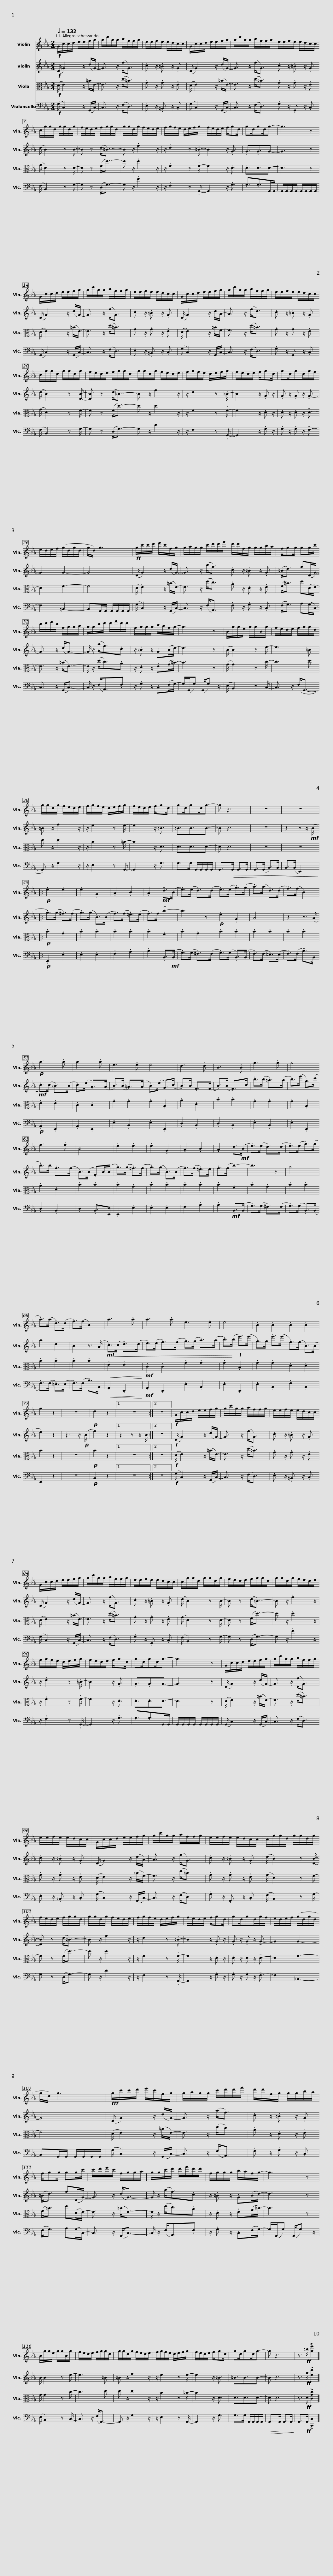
X:1
%%score 1 2 3 4
L:1/8
Q:1/4=132
M:2/4
I:linebreak $
K:Eb
V:1 treble
V:2 treble
V:3 alto
V:4 bass
V:1
!f! G/c/c/d/ e/e/f/g/ | g/c'/g/g/ a/f/f/g/ | e/e/f/e/ e/d/c/c/ | G/c/c/d/ e/e/f/g/ |$ g/c'/g/g/ a/f/f/g/ | %5
 e/e/f/e/ e/d/c/c/ | c/g/g/d/ g/g/d/g/ | f/e/d/e/ f/g/g/d/ | g/g/d/g/ f/e/d/e/ |$ f/g/f/e/ d/e/f/g/ | %10
 f/e/d/e/ f/gd/ | gd/gd/g- | g3 z | G/c/c/d/ e/e/f/g/ |$ g/c'/g/g/ a/f/f/g/ | %15
 e/e/f/e/ e/d/c/c/ | G/c/c/d/ e/e/f/g/ | g/c'/g/g/ a/f/f/g/ | e/e/f/e/ e/d/c/c/ |$ c/g/g/d/ g/g/d/g/ | %20
 f/e/d/e/ f/g/g/d/ | g/g/d/g/ f/e/d/e/ | f/g/f/e/ d/e/f/g/ | f/e/d/e/ f/gd/ |$ gd/gd/g/f/ | %25
 e/d/e/f/ (g/d/g/d/ | g/d/) g3 |!ff! g/c'/c'/d'/ e'/c'/f/g/ | g/a/g/g/ c'/d'/d'/f'/ |$ d'/d'/f/g/ g/g/b/a/ | %30
 f/gg/ gg/c'/ | c'/d'/e'/c'/ f/g/g/a/ | g/g/c'/d'/ d'/f'/d'/d'/ | f/g/g/g/ b/a/f/g/- |$ g3 z | %35
 B/g/g/e/ g/g/B/g/ | f/e/d/e/ f/g/g/d/ | g/g/d/g/ f/e/d/e/ | f/g/f/e/ d/e/f/g/ |$ f/e/d/e/ f/gd/ | %40
 gd/gd/g- | g z3 | z4 | z4 |:!p! .e2 .e2 | %45
 .e2 .G2 |$ .A2 .B2 | .A2!mf! !tenuto!d>(B |$ .e>)(e .d>)(d | .e>)(e .g>)(g | %50
 .a>)(a .d>)(d | .f>)(f B2) |!p! a3 .a | a3 .a |$ e3 .e | %55
 e4 | d3 .d | B3 .B | g3 .g | g4 |$ %60
 f3 .f | B4 | .e2 .e2 | .e2 .G2 | .A2 .B2 | %65
 .A2 d>!mf!(B |$ .e>)(e .d>)(d | .e>)(e .g>)(g | .a>)(a .d>)(d | .f>)(f B2) | %70
 a3 .a | a3 .a | e3 .e |$ e4 | .B2 .B2 | %75
 .B2 .B2 | g2 z2 | z4 |!p! d2 z2 |1 z4 :|2 %80
 z4 ||!f! G/c/c/d/ e/e/f/g/ |$ g/c'/g/g/ a/f/f/g/ | e/e/f/e/ e/d/c/c/ | G/c/c/d/ e/e/f/g/ | %85
 g/c'/g/g/ a/f/f/g/ | e/e/f/e/ e/d/c/c/ |$ c/g/g/d/ g/g/d/g/ | f/e/d/e/ f/g/g/d/ | g/g/d/g/ f/e/d/e/ | %90
 f/g/f/e/ d/e/f/g/ | f/e/d/e/ f/gd/ |$ gd/gd/g- |$ g3 z | G/c/c/d/ e/e/f/g/ | %95
 g/c'/g/g/ a/f/f/g/ | e/e/f/e/ e/d/c/c/ | G/c/c/d/ e/e/f/g/ |$ g/c'/g/g/ a/f/f/g/ | e/e/f/e/ e/d/c/c/ | %100
 c/g/g/d/ g/g/d/g/ | f/e/d/e/ f/g/g/d/ | g/g/d/g/ f/e/d/e/ |$ f/g/f/e/ d/e/f/g/ | f/e/d/e/ f/gd/ |$ %105
 gd/gd/g/f/ | e/d/e/f/ (g/d/g/d/ | g/d/) g3 |!fff! g/c'/c'/d'/ e'/c'/f/g/ | g/a/g/g/ c'/d'/d'/f'/ |$ %110
 d'/d'/f/g/ g/g/b/a/ | f/gg/ gg/c'/ |$ c'/d'/e'/c'/ f/g/g/a/ | g/g/c'/d'/ d'/f'/d'/d'/ | f/g/g/g/ b/a/f/g/- | %115
 g3 z | B/g/g/e/ g/g/B/g/ |$ f/e/d/e/ f/g/g/d/ | g/g/d/g/ f/e/d/e/ |$ f/g/f/e/ d/e/f/g/ | %120
 f/e/d/e/ f/gd/ |$ gd/gd/g- | g z3 | z3/2!ff! =b/ !>![ge']2 |] %124
V:2
!f! (D/ G2) z/ (d/G/-) | G3/2 z/ (f<G) | .c z/ .=B z/ .G | (D/ G2) z/ (d/G/-) |$ G3/2 z/ (f<G) | %5
 .c z/ .=B z/ .G | (d/ B2) z B/- | B z (d<=B-) | B z/ .f2 z/ |$ z/ .d2 z .=B/- | %10
 B2 z/ .G3/2 | .G3/2.G3/2G- | G3 z | (D/ G2) z/ (d/G/-) |$ G3/2 z/ (f<G) | %15
 .c z/ .=B z/ .G | (D/ G2) z/ d/A/- | A3/2 z/ (f<d) | .c z/ .=B z/ .G |$ (d/ B2) z [DB]/- | %20
 [DB] z (d<=B-) | B z/ f2 z/ | z/ d2 z .=B/- | B2 z/ .G z/ |$ .G z/ .G z/ !tenuto!G- | %25
 G2 G2- | G4 | (D/ G2) z/ (d/G/-) | G3/2 z/ (a<f) |$ .c z/ .=B z/ .G | %30
 (=B<d) f(D/G/-) | G3/2 z/ (d<G-) | G/ z/ (a<f).c | z/ .=B z/ .G(B/d/-) |$ d3 z | %35
 (B/ B2) z e/- | e3 =B | =B z/ f2 z/ | z/ e2 z e/- |$ e2 z/ =B3/2 | %40
 =B3/2B3/2B- | B z3 | z4 | z2 z z/!mf! (B/ |: .g>)(g .^f>)(f | %45
 .g>)(g .B>)(B |$ .f>)(f .=e>)(e | .f>)f !>!b2- |$ b3 z |!p! .e2 .G2 | %50
 A4 | z2 z3/2 (A/ |!mf! .c>)(c .=B>)(B | .c>)(e .A>)(A |$ .B>)(B .=A>)(A | %55
 .B>)(e G>)(c | .B>)B .F>(F | .B>)(B .F>)c | .b>(b .=a>)(a | .b>)(e' g>)(c' |$ %60
 .b>)b .f>(f | .B>)(B .F)B/(B/ | .g>)(g .^f>)(f | .g>)(g .B>)(B | .f>)(f .=e>)e | %65
 .f>(f b2-) |$ b3 z | g4 | a2 d2 | B2 z3/2 (A/ | %70
!mf!!<(! .c>)(c .d>)(d | .e>)(e .f>)(f | .g>)(g .a>)(a |$ .b>)!<)!(b!f! e'>)(e' | .g>)g .e'>(e' | %75
 .f>)(f .B>)(B | e2) z2 | z3 z/!p! (B/ | f2) z2 |1 z2 z z/ B/ :|2 %80
 z4 ||!f! (D/ G2) z/ (d/G/-) |$ G3/2 z/ (f<G) | .c z/ .=B z/ .G | (D/ G2) z/ (d/G/-) | %85
 G3/2 z/ (f<G) | .c z/ .=B z/ .G |$ (d/ B2) z B/- | B z (d<=B-) | B z/ .f2 z/ | %90
 z/ .d2 z .=B/- | B2 z/ .G3/2 |$ .G3/2.G3/2G- |$ G3 z | (D/ G2) z/ (d/G/-) | %95
 G3/2 z/ (f<G) | .c z/ .=B z/ .G | (D/ G2) z/ (d/A/-) |$ A3/2 z/ (f<G) | .c z/ .=B z/ .G | %100
 (d/ B2) z [DB]/- | [DB] z (d<=B-) | B z/ f2 z/ |$ z/ d2 z .=B/- | B2 z/ .G z/ |$ %105
 .G z/ .G z/ !tenuto!G- | G2 G2- | G4 | (D/ G2) z/ (d/G/-) | G3/2 z/ (a<f) |$ %110
 .c z/ .=B z/ .G | (=B<d) f(D/G/-) |$ G3/2 z/ (d<G-) | G/ z/ (a<f).c | z/ .=B z/ .G(B/d/-) | %115
 d3 z | B/ B2 z e/- |$ e3 =B | =B z/ f2 z/ |$ z/ e2 z e/- | %120
 e2 z/ =B3/2 |$ =B3/2B3/2B- | B z3 | z3/2!ff! g/ !>![ec']2 |] %124
V:3
!f! (D/ E2) z/ =B/E/- | E3/2 z/ (d<=B) | .G z/ .G z/ .E | (D/ E2) z/ (=B/E/-) |$ E3/2 z/ (d<=B) | %5
 .G z/ .G z/ .E | (G/ D2) z D/- | D z (F<d-) | d z/ .d2 z/ |$ z/ .F2 z .F/- | %10
 F2 z/ .D3/2 | .D3/2.D3/2D- | D3 z | (D/ E2) z/ (=B/E/-) |$ E3/2 z/ (d<=B) | %15
 .G z/ .G z/ .E | (D/ E2) z/ =B/F/- | F3/2 z/ (d<=B) | .G z/ .G z/ .E |$ (G/ D2) z F/- | %20
 F z (F<d-) | d z/ d2 z/ | z/ F2 z .F/- | F2 z/ .D z/ |$ .D z/ .D z/ !tenuto!D- | %25
 D2 F2- | F4 | (D/ E2) z/ (=B/E/-) | E3/2 z/ (d<c) |$ .A z/ .D z/ .E | %30
 (F<=B) d(D/E/-) | E3/2 z/ (=B<E-) | E/ z/ (d<c).A | z/ .D z/ .E(G/=B/-) |$ B3 z | %35
 (G/ G2) z c/- | c3 d | d z/ d2 z/ | z/ B2 z =B/- |$ B2 z/ D3/2 | %40
 D3/2D3/2D- | D z3 | z4 | z4 |:!p! .B2 .G2 | %45
 .B2 .B2 |$ .B2 .B2 | .B2 .F2 |$ .B2 .G2 | .B2 .B2 | %50
 .B2 .B2 | .B2 .B2 | .E2 .E2 | .C2 .C2 |$ .G2 .G2 | %55
 .G2 .B,2 | .A2 .D2 | .B2 .B2 | .G2 .G2 | .G2 .B,2 |$ %60
 .A2 .D2 | .B2 .B2 | .B2 .G2 | .B2 .B2 | .B2 .B2 | %65
 .B2 .F2 |$ .B2 .G2 | .B2 .B2 | .B2 .B2 | .B2 .B2 | %70
!<(! .E2 .E2!<)! |!mf! .C2 .C2 | .G2 .G2 |$ .G2 .B,2 | .G2 .G2 | %75
 .D2 .D2 | B2 z2 | z4 |!p! B2 z2 |1 z4 :|2 %80
 z4 ||!f! (D/ E2) z/ (=B/E/-) |$ E3/2 z/ (d<=B) | .G z/ .G z/ .E | (D/ E2) z/ (=B/E/-) | %85
 E3/2 z/ (d<=B) | .G z/ .G z/ .E |$ (G/ D2) z D/- | D z (F<d-) | d z/ .d2 z/ | %90
 z/ .F2 z .F/- | F2 z/ .D3/2 |$ .D3/2.D3/2D- |$ D3 z | (D/ E2) z/ (=B/E/-) | %95
 E3/2 z/ (d<=B) | .G z/ .G z/ .E | (D/ E2) z/ (=B/F/-) |$ F3/2 z/ (d<=B) | .G z/ .G z/ .E | %100
 (G/ D2) z F/- | F z (F<d-) | d z/ d2 z/ |$ z/ F2 z .F/- | F2 z/ .D z/ |$ %105
 .D z/ .D z/ !tenuto!D- | D2 F2- | F4 | (D/ E2) z/ (=B/E/-) | E3/2 z/ (d<c) |$ %110
 .A z/ .D z/ .E | (F<=B) d(D/E/-) |$ E3/2 z/ (=B<E-) | E/ z/ (d<c).A | z/ .D z/ .E(G/=B/-) | %115
 B3 z | G/ G2 z c/- |$ c3 d | d z/ d2 z/ |$ z/ B2 z =B/- | %120
 B2 z/ D3/2 |$ D3/2D3/2D- | D z3 | z3/2!ff! D/ !>![CGc]2 |] %124
V:4
!f! (G,/ C,2) z/ (G,,/C,/-) | C,3/2 z/ (F,<D,) | .E, z/ .=B,, z/ .C, | (G,/ C,2) z/ (G,,/C,/-) |$ C,3/2 z/ (F,<D,) | %5
 .G, z/ .G,, z/ .C, | (F,/ B,,2) z G,/- | G, z (D,<G,-) | G, z/ .F2 z/ |$ z/ .F,2 z .G,,/- | %10
 G,,2 z/ .G,3/2 | .G,3/2.G,>G,,G,,/ | G,,/G,,/G,,/G,,/ G,,/G,,/G,,/G,,/ | (G,,/ C,2) z/ (G,,/C,/-) |$ C,3/2 z/ (F,<D,) | %15
 .E, z/ .=B,, z/ .C, | (G,/ C,2) z/ G,,/C,/- | C,3/2 z/ (F,<D,) | .G, z/ .G,, z/ .C, |$ (F,/ B,,2) z G,/- | %20
 G, z (D,<G,-) | G, z/ D2 z/ | z/ F,2 z .G,,/- | G,,2 z/ .G, z/ |$ .G, z/ .G, z/ !tenuto!F,- | %25
 F,2 =B,,2- | B,,G,,/G,,/ G,,/G,,/G,,/G,,/ | (G,/ C,2) z/ (G,,/C,/-) | C,3/2 z/ (F,<A,,) |$ .F, z/ .G, z/ .C, | %30
 (F,<G,) A,(G,/C,/-) | C,3/2 z/ (G,,<C,-) | C,/ z/ (F,<A,,).F, | z/ .G, z/ .C,(F,/G,/-) |$ G,/(G,,/G,) (G,,/G,) z/ | %35
 (E,/ B,,2) z C,/- | C,3/2 z/ (F,<G,,- | G,,) z/ G,2 z/ | z/ E,2 z G,,/- |$ G,,2 z/ G,3/2 | %40
 G,>G, G,,/G,,/G,,/G,,/ | G,,>!>(!G,, G,,>G,, | G,,>(G,, B,,>)B,, | B,,>(B,, E,,2)!>)! |:!p! .E,,2 .E,2 | %45
 .E,2 .E,2 |$ .F,2 .A,2 | .B,2 .B,,>!mf!(B,, |$ .G,>)(G, .^F,>)(F, | .G,>)(G, .B,,>)(B,, | %50
 .F,>)(F, .=E,>)(E, | .F,>)(F, !tenuto!B,>)B,, |!p! .A,,2 .E,,2 | .A,,2 .E,,2 |$ .E,2 .B,,2 | %55
 .E,2 .E,,2 | .D,2 .B,,2 | .D,2 .B,,2 | .E,2 .B,,2 | .E,2 .E,,2 |$ %60
 .D,2 .B,,2 | .D,2 .B,,>E,, | .E,,2 .E,2 | .E,2 .E,2 | .F,2 .A,2 | %65
 .A,2!mf! .B,,>(B,, |$ .G,>)(G, .^F,>)(F, | .G,>)(G, .B,,>)(B,, | .F,>)(F, .=E,>)(E, | .F,>)(F, !tenuto!B,>)B,, | %70
!<(! .A,,2 .E,,2!<)! |!mf! .A,,2 .E,,2 | .E,2 .B,,2 |$ .E,2 .E,,2 | .E,2 .B,,2 | %75
 .F,2 .B,,2 | E,,2 z2 | z4 |!p! B,,2 z2 |1 z4 :|2 %80
 z4 ||!f! (G,/ C,2) z/ (G,,/C,/-) |$ C,3/2 z/ (F,<D,) | .E, z/ .=B,, z/ .C, | (G,/ C,2) z/ (G,,/C,/-) | %85
 C,3/2 z/ (F,<D,) | .G, z/ .G,, z/ .C, |$ (F,/ B,,2) z G,/- | G, z (D,<G,-) | G, z/ .F2 z/ | %90
 z/ .F,2 z .G,,/- | G,,2 z/ .G,3/2 |$ .G,3/2.G,>G,,G,,/ |$ G,,/G,,/G,,/G,,/ G,,/G,,/G,,/G,,/ | (G,,/ C,2) z/ (G,,/C,/-) | %95
 C,3/2 z/ (F,<D,) | .E, z/ .=B,, z/ .C, | (G,/ C,2) z/ (G,,/C,/-) |$ C,3/2 z/ (F,<D,) | .G, z/ .G,, z/ .C, | %100
 (F,/ B,,2) z G,/- | G, z (D,<G,-) | G, z/ D2 z/ |$ z/ F,2 z .G,,/- | G,,2 z/ .G, z/ |$ %105
 .G, z/ .G, z/ !tenuto!F,- | F,2 =B,,2- | B,,G,,/G,,/ G,,/G,,/G,,/G,,/ | (G,/ C,2) z/ (G,,/C,/-) | C,3/2 z/ (F,<A,,) |$ %110
 .F, z/ .G, z/ .C, | (F,<G,) A,(G,/C,/-) |$ C,3/2 z/ (G,,<C,-) | C,/ z/ (F,<A,,).F, | z/ .G, z/ .C,(F,/G,/-) | %115
 G,/(G,,/G,) (G,,/G,) z/ | (E,/ B,,2) z C,/- |$ C,3/2 z/ (F,<G,,-) | G,, z/ G,2 z/ |$ z/ E,2 z G,,/- | %120
 G,,2 z/ G,3/2 |$ G,>G, G,,/G,,/G,,/G,,/ |!>(! G,,>G,, G,,>G,,!>)! | G,,>!ff!G,, !>![C,,C,]2 |] %124
